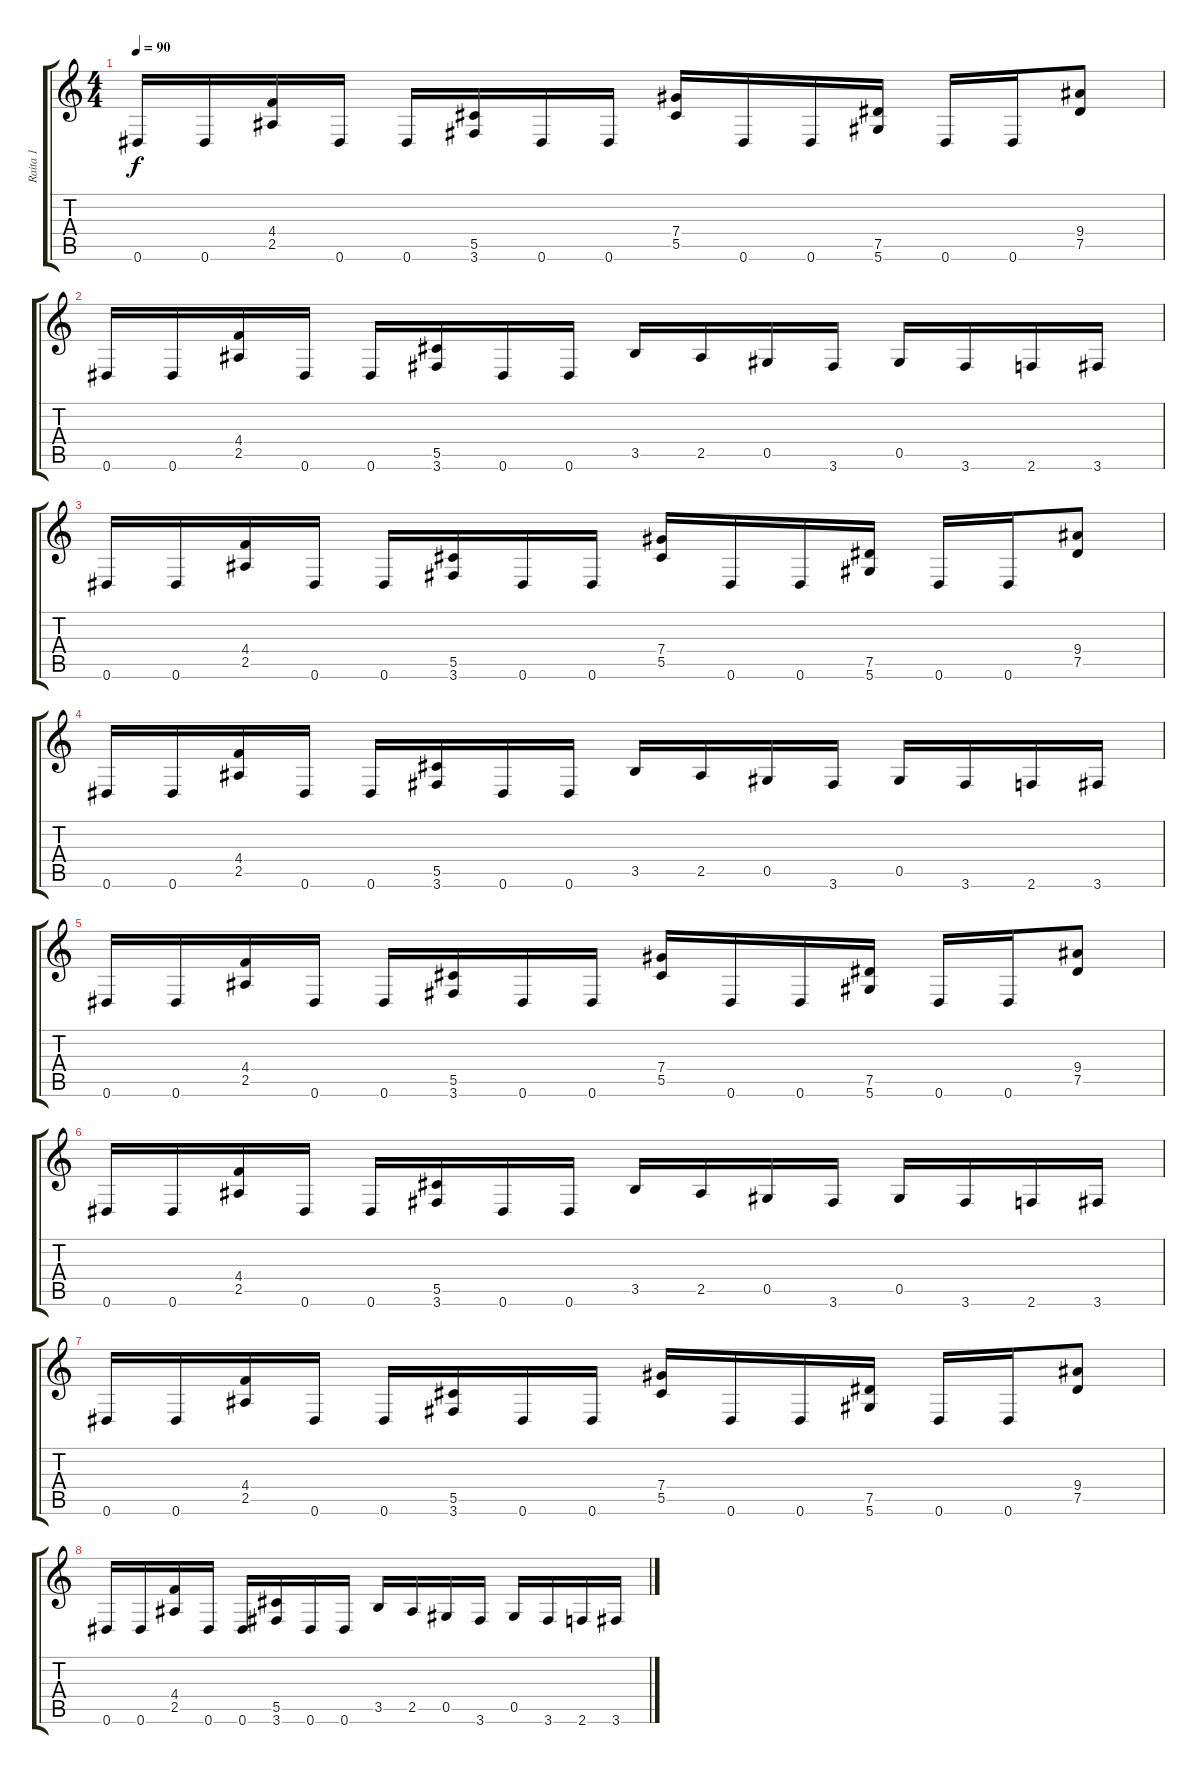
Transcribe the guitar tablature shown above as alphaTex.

\track ("Raita 1" "Raita 1") {instrument distortionguitar}
\staff {score tabs}
\tuning (Eb4 Bb3 Gb3 Db3 Ab2 Eb2) {hide}
\ts (4 4)
\tempo 90
\clef g2
\ks c
0.6.16{dy f instrument distortionguitar} 0.6.16 (4.4 2.5).16 0.6.16 0.6.16 (5.5 3.6).16 0.6.16 0.6.16 (7.4 5.5).16 0.6.16 0.6.16 (7.5 5.6).16 0.6.16 0.6.16 (9.4 7.5).8 |
0.6.16 0.6.16 (4.4 2.5).16 0.6.16 0.6.16 (5.5 3.6).16 0.6.16 0.6.16 3.5.16 2.5.16 0.5.16 3.6.16 0.5.16 3.6.16 2.6.16 3.6.16 |
0.6.16 0.6.16 (4.4 2.5).16 0.6.16 0.6.16 (5.5 3.6).16 0.6.16 0.6.16 (7.4 5.5).16 0.6.16 0.6.16 (7.5 5.6).16 0.6.16 0.6.16 (9.4 7.5).8 |
0.6.16 0.6.16 (4.4 2.5).16 0.6.16 0.6.16 (5.5 3.6).16 0.6.16 0.6.16 3.5.16 2.5.16 0.5.16 3.6.16 0.5.16 3.6.16 2.6.16 3.6.16 |
0.6.16 0.6.16 (4.4 2.5).16 0.6.16 0.6.16 (5.5 3.6).16 0.6.16 0.6.16 (7.4 5.5).16 0.6.16 0.6.16 (7.5 5.6).16 0.6.16 0.6.16 (9.4 7.5).8 |
0.6.16 0.6.16 (4.4 2.5).16 0.6.16 0.6.16 (5.5 3.6).16 0.6.16 0.6.16 3.5.16 2.5.16 0.5.16 3.6.16 0.5.16 3.6.16 2.6.16 3.6.16 |
0.6.16 0.6.16 (4.4 2.5).16 0.6.16 0.6.16 (5.5 3.6).16 0.6.16 0.6.16 (7.4 5.5).16 0.6.16 0.6.16 (7.5 5.6).16 0.6.16 0.6.16 (9.4 7.5).8 |
0.6.16 0.6.16 (4.4 2.5).16 0.6.16 0.6.16 (5.5 3.6).16 0.6.16 0.6.16 3.5.16 2.5.16 0.5.16 3.6.16 0.5.16 3.6.16 2.6.16 3.6.16
